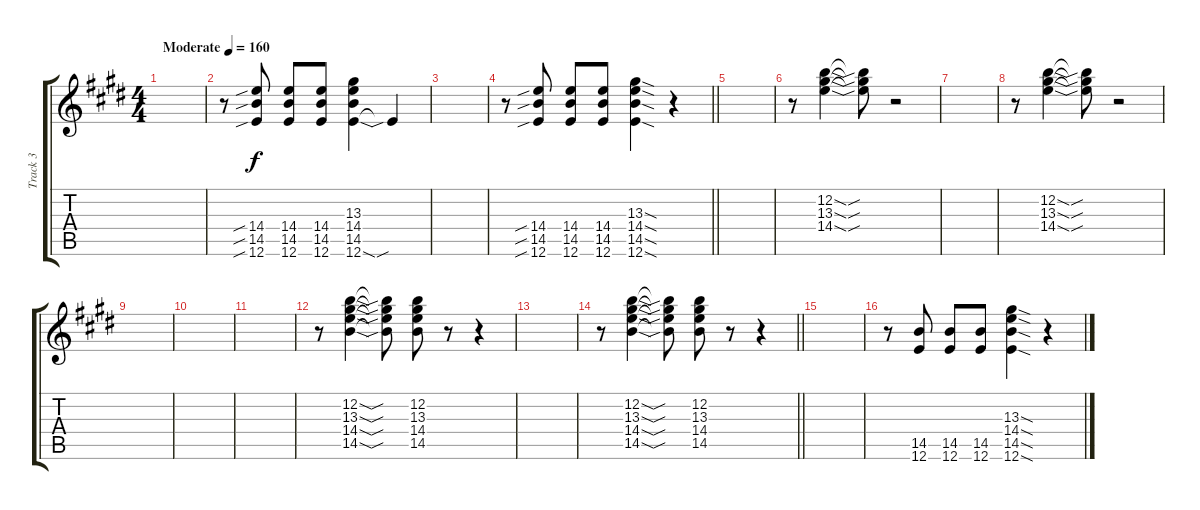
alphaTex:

\track ("Track 3" "Track 3") {instrument electricguitarclean}
\staff {score tabs}
\tuning (E4 B3 G3 D3 A2 E2) {hide}
\ts (4 4)
\tempo (160 "Moderate")
\clef g2
\ks e
|
r.8 (14.4{sib} 14.5{sib} 12.6{sib}).8 (14.4 14.5 12.6).8 (14.4 14.5 12.6).8 (13.3 14.4 14.5 12.6{sod}).4 12.6{sib t}.4 |
|
\barLineRight lightlight
r.8 (14.4{sib} 14.5{sib} 12.6{sib}).8 (14.4 14.5 12.6).8 (14.4 14.5 12.6).8 (13.3{sod} 14.4{sod} 14.5{sod} 12.6{sod}).4 r.4 |
|
r.8 (12.2{sod} 13.3{sod} 14.4{sod}).4 (12.2{sib t} 13.3{sib t} 14.4{sib t}).8 r.2 |
|
r.8 (12.2{sod} 13.3{sod} 14.4{sod}).4 (12.2{sib t} 13.3{sib t} 14.4{sib t}).8 r.2 |
|
|
|
r.8 (12.2{sod} 13.3{sod} 14.4{sod} 14.5{sod}).4 (12.2{sib t} 13.3{sib t} 14.4{sib t} 14.5{sib t}).8 (12.2 13.3 14.4 14.5).8 r.8 r.4 |
|
\barLineRight lightlight
r.8 (12.2{sod} 13.3{sod} 14.4{sod} 14.5{sod}).4 (12.2{sib t} 13.3{sib t} 14.4{sib t} 14.5{sib t}).8 (12.2 13.3 14.4 14.5).8 r.8 r.4 |
|
r.8 (14.5 12.6).8 (14.5 12.6).8 (14.5 12.6).8 (13.3{sod} 14.4{sod} 14.5{sod} 12.6{sod}).4 r.4
